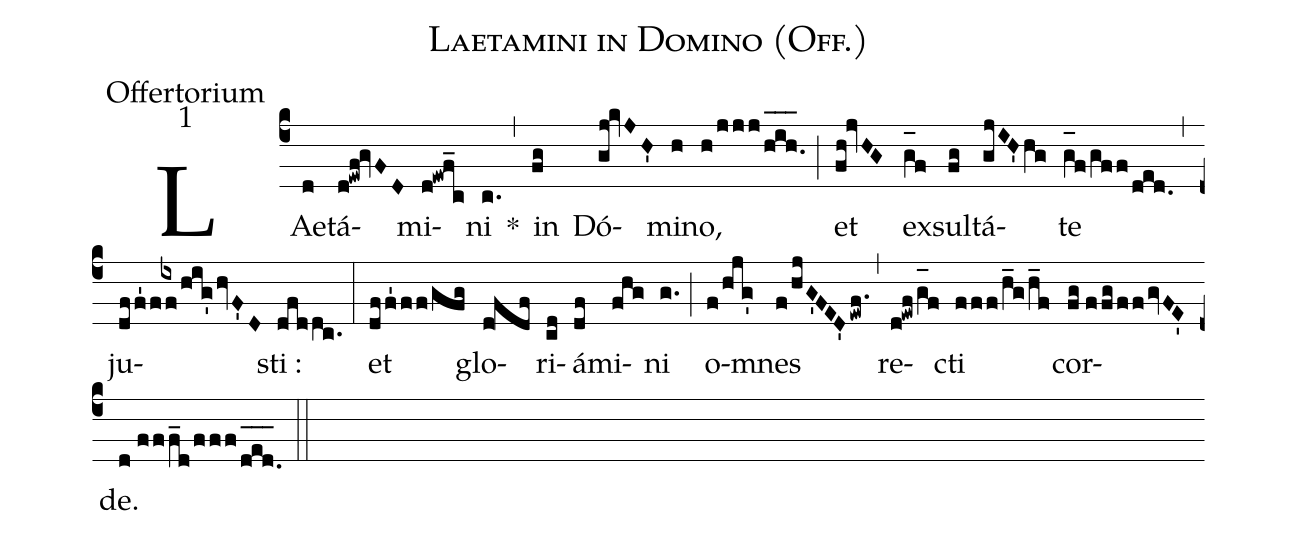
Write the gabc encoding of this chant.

name:Laetamini in Domino (Off.);
office-part:Offertorium;
mode:1;
%%
(c4) LAe(d)tá(d!ewf!gvFD)mi(d!ewf_c)ni(c.) *(,) in(fg) Dó(gj!kvJH')mi(h)no,(h/jjj/h_[oh:h]i_[oh:h]h._[oh:h]) (;) et(fh!jvHG) ex(g_[oh:h]f)sul(fg)tá(gjIH'hg)te(g_[oh:h]f/gff/ded.) (,) ju(dff'1f/[1]{/[-1]ix}f/hig'hvF'D)sti :(dfddc.) (:) et(dff'1ff/gfg) glo(d!fdf)ri(cd)á(df)mi(fhg)ni(g.) (;) o(f/hjg')mnes(f/hjG'FED'ewf.) (,) re(d!ewf/g_[oh:h]f)cti(fff/h_g/h_f) cor(fg//ffg/ffgvFE')de.(d//fff_d/fff/d_[oh:h]e_[oh:h]d._[oh:h]) (::)
